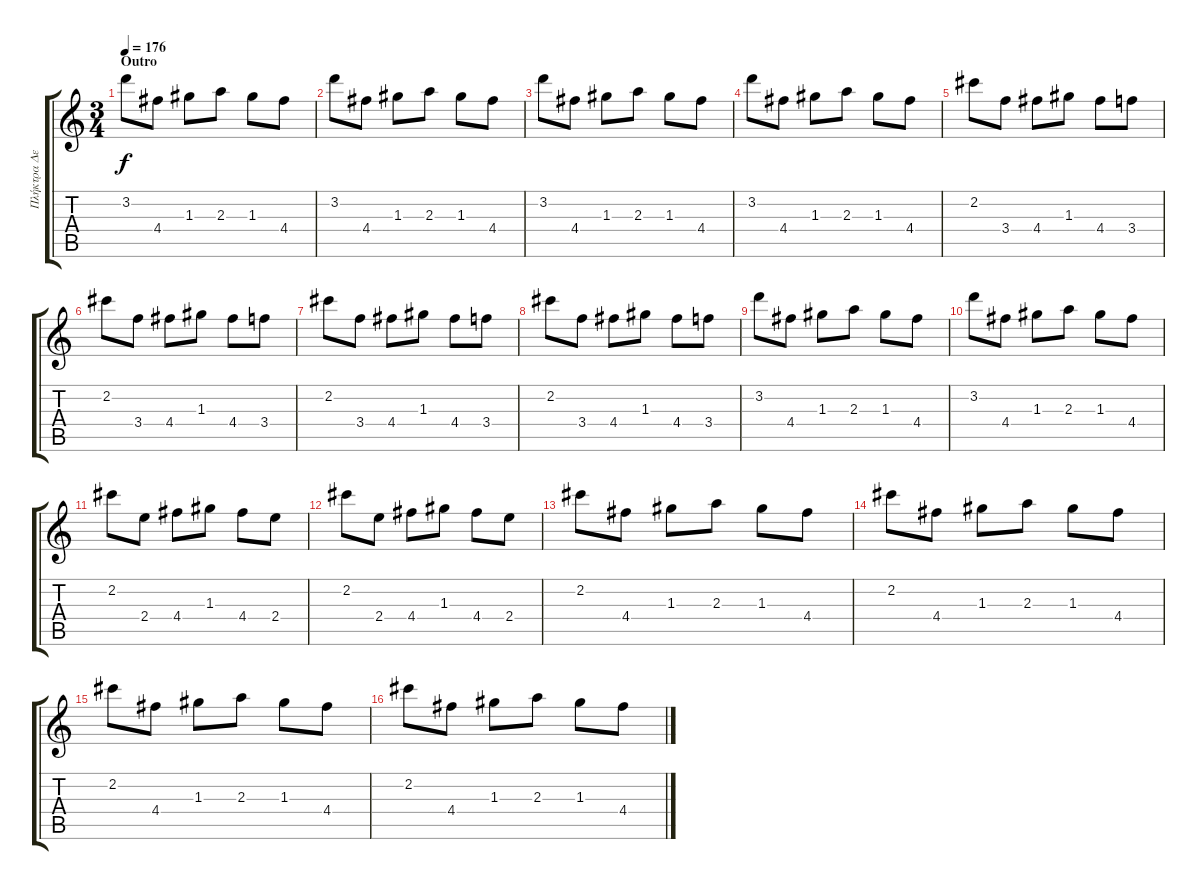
\track ("Πλήκτρα Δεξί" "Πλήκτρα Δε") {instrument electricgrandpiano}
\staff {score tabs}
\tuning (E6 B5 G5 D5 A4 E4) {hide}
\ts (3 4)
\section ("" "Outro")
\tempo 176
\clef g2
\ks c
3.2.8{dy f} 4.4.8 1.3.8 2.3.8 1.3.8 4.4.8 |
3.2.8 4.4.8 1.3.8 2.3.8 1.3.8 4.4.8 |
3.2.8 4.4.8 1.3.8 2.3.8 1.3.8 4.4.8 |
3.2.8 4.4.8 1.3.8 2.3.8 1.3.8 4.4.8 |
2.2.8 3.4.8 4.4.8 1.3.8 4.4.8 3.4.8 |
2.2.8 3.4.8 4.4.8 1.3.8 4.4.8 3.4.8 |
2.2.8 3.4.8 4.4.8 1.3.8 4.4.8 3.4.8 |
2.2.8 3.4.8 4.4.8 1.3.8 4.4.8 3.4.8 |
3.2.8 4.4.8 1.3.8 2.3.8 1.3.8 4.4.8 |
3.2.8 4.4.8 1.3.8 2.3.8 1.3.8 4.4.8 |
2.2.8 2.4.8 4.4.8 1.3.8 4.4.8 2.4.8 |
2.2.8 2.4.8 4.4.8 1.3.8 4.4.8 2.4.8 |
2.2.8 4.4.8 1.3.8 2.3.8 1.3.8 4.4.8 |
2.2.8 4.4.8 1.3.8 2.3.8 1.3.8 4.4.8 |
2.2.8 4.4.8 1.3.8 2.3.8 1.3.8 4.4.8 |
2.2.8 4.4.8 1.3.8 2.3.8 1.3.8 4.4.8
